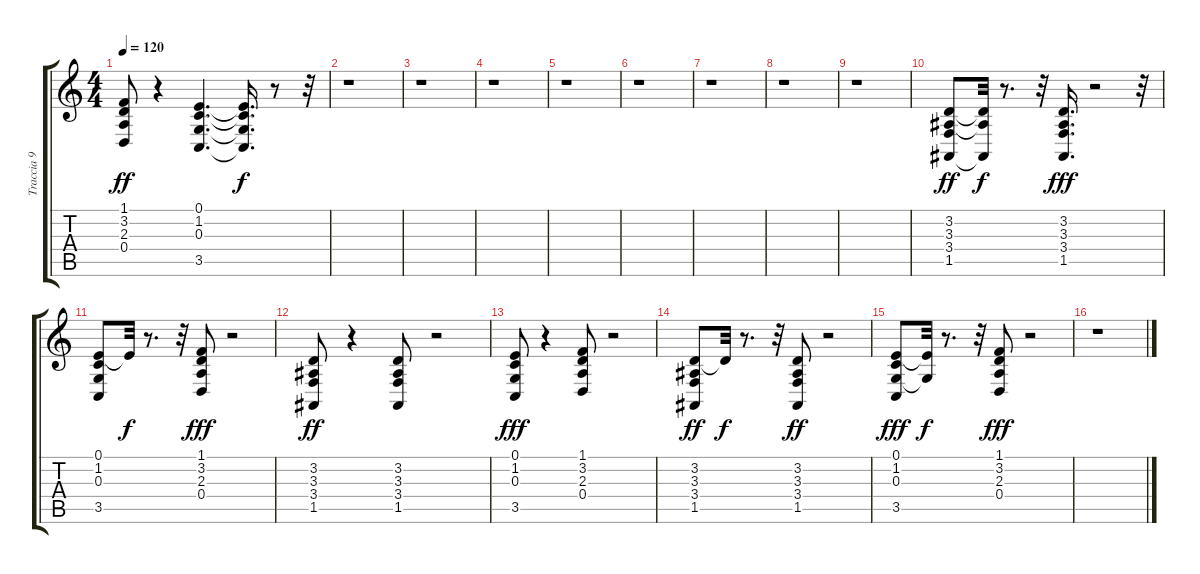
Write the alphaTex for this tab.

\track ("Traccia 9" "Traccia 9") {instrument pad3polysynth}
\staff {score tabs}
\tuning (E4 B3 G3 D3 A2 E2) {hide}
\ts (4 4)
\tempo 120
\clef g2
\ks c
(1.1 3.2 2.3 0.4).8{dy ff} r.4 (0.1 1.2 0.3 3.5).4{d} (0.1{t} 1.2{t} 0.3{t} 3.5{t}).16{d dy f} r.8 r.32 |
r.1 |
r.1 |
r.1 |
r.1 |
r.1 |
r.1 |
r.1 |
r.1 |
(3.2 3.3 3.4 1.5).8{dy ff} (3.2{t} 3.3{t} 1.5{t}).32{dy f} r.8{d} r.32 (3.2 3.3 3.4 1.5).16{d dy fff} r.2 r.32 |
(0.1 1.2 0.3 3.5).8 0.1{t}.32{dy f} r.8{d} r.32 (1.1 3.2 2.3 0.4).8{dy fff} r.2 |
(3.2 3.3 3.4 1.5).8{dy ff} r.4 (3.2 3.3 3.4 1.5).8 r.2 |
(0.1 1.2 0.3 3.5).8{dy fff} r.4 (1.1 3.2 2.3 0.4).8 r.2 |
(3.2 3.3 3.4 1.5).8{dy ff} 3.2{t}.32{dy f} r.8{d} r.32 (3.2 3.3 3.4 1.5).8{dy ff} r.2 |
(0.1 1.2 0.3 3.5).8{dy fff} (0.1{t} 0.3{t}).32{dy f} r.8{d} r.32 (1.1 3.2 2.3 0.4).8{dy fff} r.2 |
r.1
